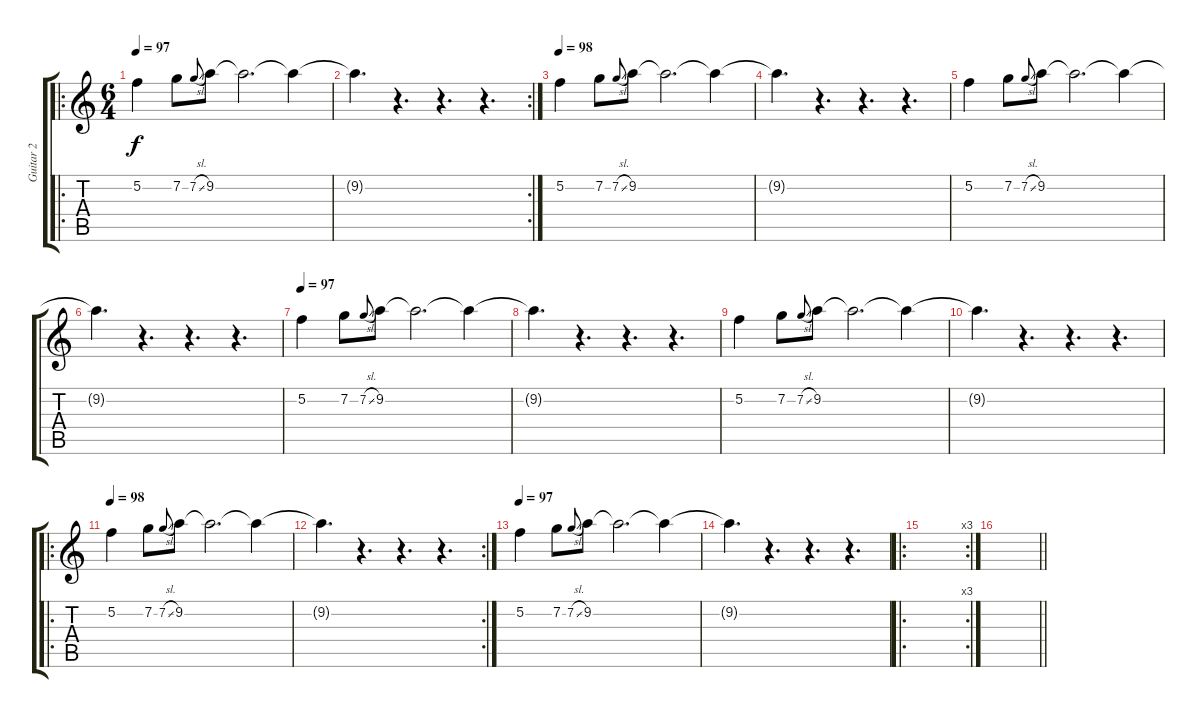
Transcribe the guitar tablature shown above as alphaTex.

\track ("Guitar 2" "Guitar 2") {instrument distortionguitar}
\staff {score tabs}
\tuning (E4 C4 G3 C3 G2 C2) {hide}
\ro
\ts (6 4)
\tempo 97
\clef g2
\ks c
5.2.4{dy f} 7.2.8 7.2{sl}.8{gr onbeat} 9.2.8 9.2{t}.2{d} 9.2{t}.4{volume 5} |
\rc 2
9.2{t}.4{d} r.4{d} r.4{d} r.4{d volume 10} |
\tempo 98
5.2.4 7.2.8 7.2{sl}.8{gr onbeat} 9.2.8 9.2{t}.2{d} 9.2{t}.4{volume 5} |
9.2{t}.4{d} r.4{d} r.4{d} r.4{d volume 10} |
5.2.4 7.2.8 7.2{sl}.8{gr onbeat} 9.2.8 9.2{t}.2{d} 9.2{t}.4{volume 5} |
9.2{t}.4{d} r.4{d} r.4{d} r.4{d volume 10} |
\tempo 97
5.2.4 7.2.8 7.2{sl}.8{gr onbeat} 9.2.8 9.2{t}.2{d} 9.2{t}.4{volume 5} |
9.2{t}.4{d} r.4{d} r.4{d} r.4{d volume 10} |
5.2.4 7.2.8 7.2{sl}.8{gr onbeat} 9.2.8 9.2{t}.2{d} 9.2{t}.4{volume 5} |
9.2{t}.4{d} r.4{d} r.4{d} r.4{d volume 10} |
\ro
\tempo 98
5.2.4 7.2.8 7.2{sl}.8{gr onbeat} 9.2.8 9.2{t}.2{d} 9.2{t}.4{volume 5} |
\rc 2
9.2{t}.4{d} r.4{d} r.4{d} r.4{d volume 10} |
\tempo 97
5.2.4 7.2.8 7.2{sl}.8{gr onbeat} 9.2.8 9.2{t}.2{d} 9.2{t}.4{volume 5} |
9.2{t}.4{d} r.4{d} r.4{d} r.4{d volume 10} |
\ro
\rc 3
|
\barLineRight lightlight
